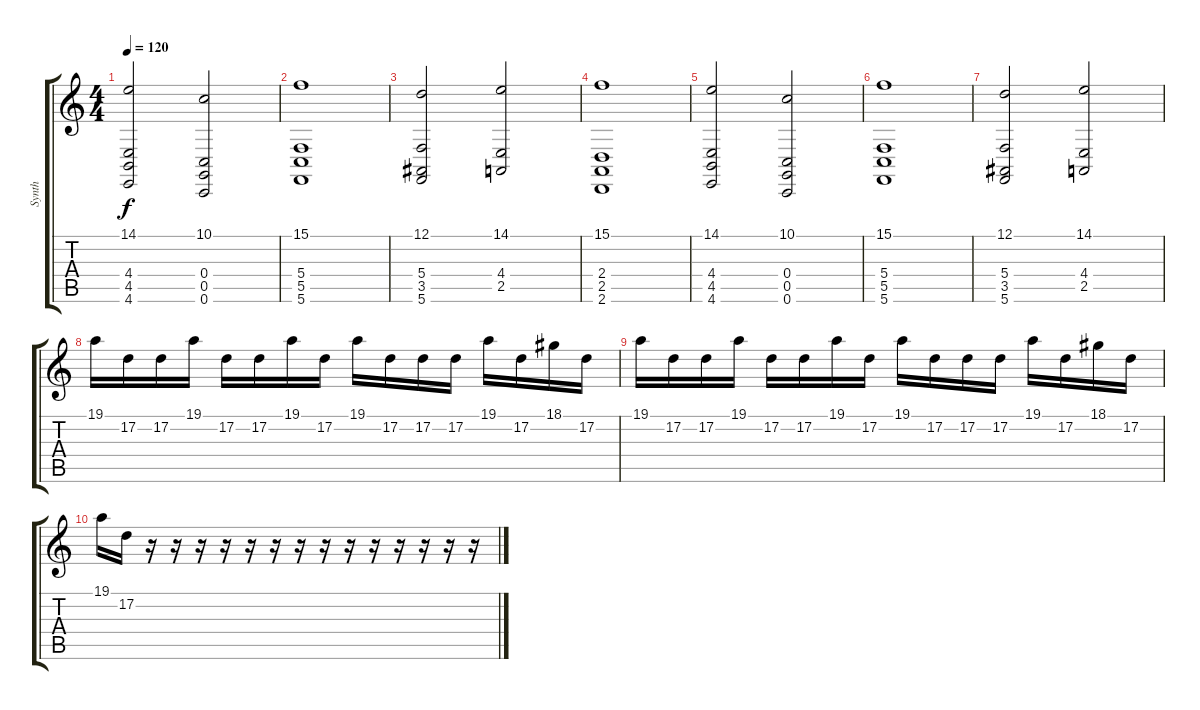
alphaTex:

\track ("Synth" "Synth") {instrument stringensemble1}
\staff {score tabs}
\tuning (D4 A3 F3 C3 G2 C2) {hide}
\ts (4 4)
\tempo 120
\clef g2
\ks c
(14.1 4.4 4.5 4.6).2{dy f} (10.1 0.4 0.5 0.6).2 |
(15.1 5.4 5.5 5.6).1 |
(12.1 5.4 3.5 5.6).2 (14.1 4.4 2.5).2 |
(15.1 2.4 2.5 2.6).1 |
(14.1 4.4 4.5 4.6).2 (10.1 0.4 0.5 0.6).2 |
(15.1 5.4 5.5 5.6).1 |
(12.1 5.4 3.5 5.6).2 (14.1 4.4 2.5).2 |
19.1.16 17.2.16 17.2.16 19.1.16 17.2.16 17.2.16 19.1.16 17.2.16 19.1.16 17.2.16 17.2.16 17.2.16 19.1.16 17.2.16 18.1.16 17.2.16 |
19.1.16 17.2.16 17.2.16 19.1.16 17.2.16 17.2.16 19.1.16 17.2.16 19.1.16 17.2.16 17.2.16 17.2.16 19.1.16 17.2.16 18.1.16 17.2.16 |
19.1.16 17.2.16 r.16 r.16 r.16 r.16 r.16 r.16 r.16 r.16 r.16 r.16 r.16 r.16 r.16 r.16
